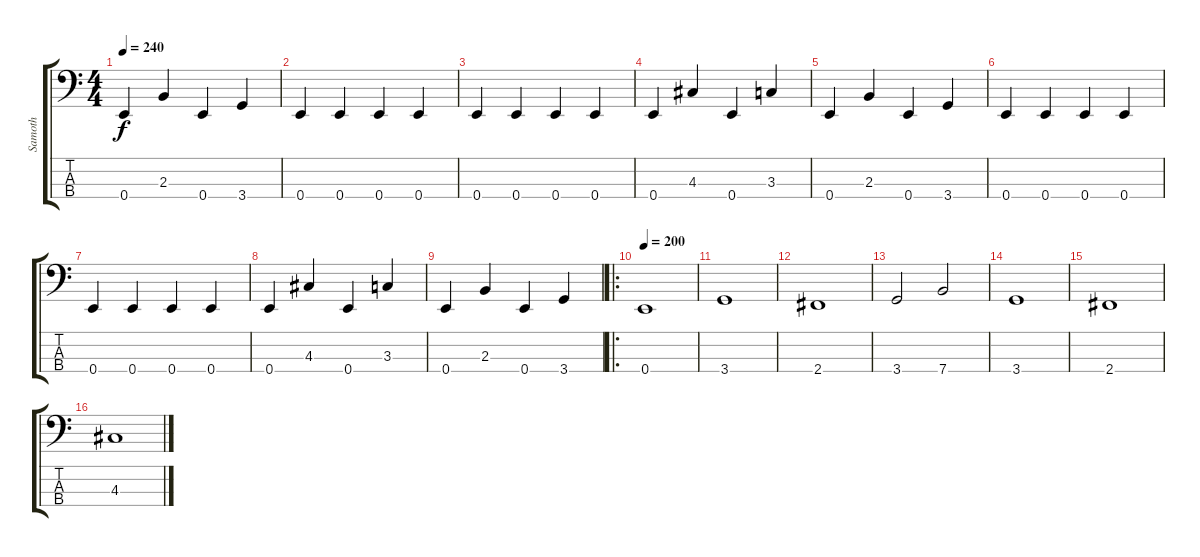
\track ("Samoth" "Samoth") {instrument electricbassfinger}
\staff {score tabs}
\tuning (G2 D2 A1 E1) {hide}
\ts (4 4)
\tempo 240
\clef f4
\ks c
0.4.4{dy f} 2.3.4 0.4.4 3.4.4 |
0.4.4 0.4.4 0.4.4 0.4.4 |
0.4.4 0.4.4 0.4.4 0.4.4 |
0.4.4 4.3.4 0.4.4 3.3.4 |
0.4.4 2.3.4 0.4.4 3.4.4 |
0.4.4 0.4.4 0.4.4 0.4.4 |
0.4.4 0.4.4 0.4.4 0.4.4 |
0.4.4 4.3.4 0.4.4 3.3.4 |
0.4.4 2.3.4 0.4.4 3.4.4 |
\ro
\tempo 200
0.4.1 |
3.4.1 |
2.4.1 |
3.4.2 7.4.2 |
3.4.1 |
2.4.1 |
4.3.1
